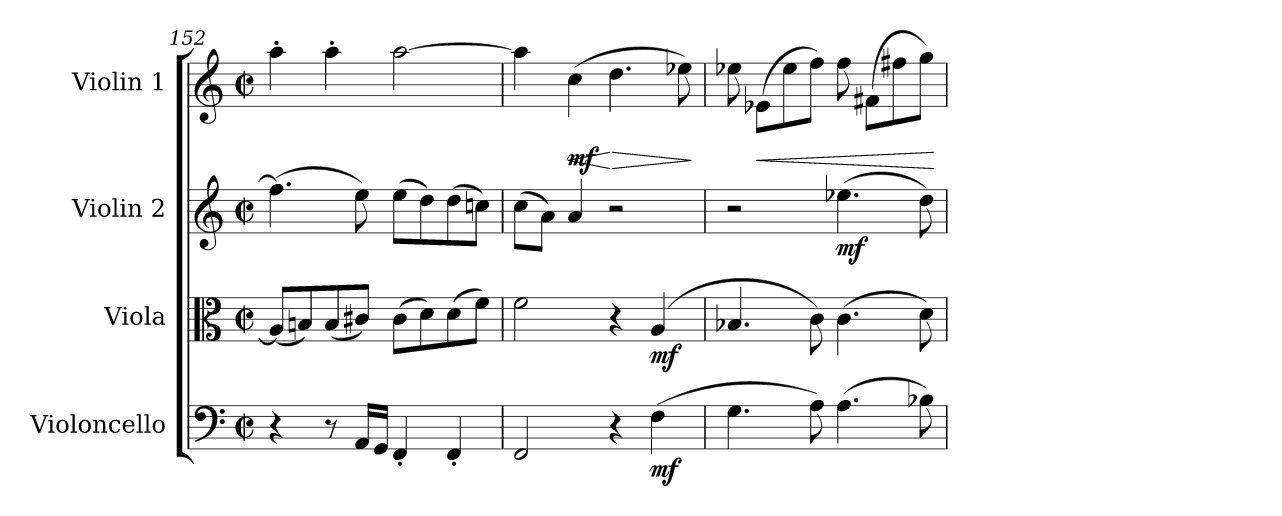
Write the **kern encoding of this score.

**kern	**dynam	**kern	**dynam	**kern	**dynam	**kern	**dynam
*part4	*part4	*part3	*part3	*part2	*part2	*part1	*part1
*staff4	*staff4	*staff3	*staff3	*staff2	*staff2	*staff1	*staff1
*I"Violoncello	*	*I"Viola	*	*I"Violin 2	*	*I"Violin 1	*
*I'Vc	*	*I'Vla	*	*I'Vln	*	*I'Vln	*
!!LO:LB:g=z
*clefF4	*	*clefC3	*	*clefG2	*	*clefG2	*
*k[]	*	*k[]	*	*k[]	*	*k[]	*
*M2/2	*	*M2/2	*	*M2/2	*	*M2/2	*
*met(c|)	*	*met(c|)	*	*met(c|)	*	*met(c|)	*
=152	=152	=152	=152	=152	=152	=152	=152
4r	.	(8A/L]	.	(4.ff\]	.	4aa'\	.
.	.	8Bn/)	.	.	.	.	.
8r	.	(8B/	.	.	.	4aa'\	.
16AA/LL	.	8c#X/J)	.	8ee\)	.	.	.
16GG/JJ	.	.	.	.	.	.	.
4FF'/	.	(8c#\L	.	(8ee\L	.	[2aa\	.
.	.	8d\)	.	8dd\)	.	.	.
4FF'/	.	(8d\	.	(8dd\	.	.	.
.	.	8f\J)	.	8ccn\J)	.	.	.
!!LO:LB:g=z
=153	=153	=153	=153	=153	=153	=153	=153
2FF/	.	2f\	.	(8cc\L	.	4aa\]	.
.	.	.	.	8a\J)	.	.	.
!	!	!	!	!	!	!	!LO:HP:b
!	!	!	!	!	!	!	!LO:DY:n=1:b
.	.	.	.	4a/	.	(4cc\	< mf
!	!	!	!	!	!	!	!LO:HP:n=1:b
4r	.	4r	.	2r	.	4.dd\	[ >
!	!LO:DY:b	!	!LO:DY:b	!	!	!	!
(4F\	mf	(4A/	mf	.	.	.	.
.	.	.	.	.	.	8ee-X\)	.
.	.	.	.	.	.	.	]
=154	=154	=154	=154	=154	=154	=154	=154
4.G\	.	4.B-X/	.	2r	.	8ee-X\	.
!	!	!	!	!	!	!	!LO:HP:b
.	.	.	.	.	.	(8e-X\L	<
.	.	.	.	.	.	8ee-\	.
8A\)	.	8c\)	.	.	.	8ff\J)	.
!	!	!	!	!	!LO:DY:b	!	!
(4.A\	.	(4.c\	.	(4.ee-X\	mf	8ff\	.
.	.	.	.	.	.	(8f#X\L	.
.	.	.	.	.	.	8ff#X\	.
8B-X\)	.	8d\)	.	8dd\)	.	8gg\J)	.
.	.	.	.	.	.	.	[
=	=	=	=	=	=	=	=
*-	*-	*-	*-	*-	*-	*-	*-
